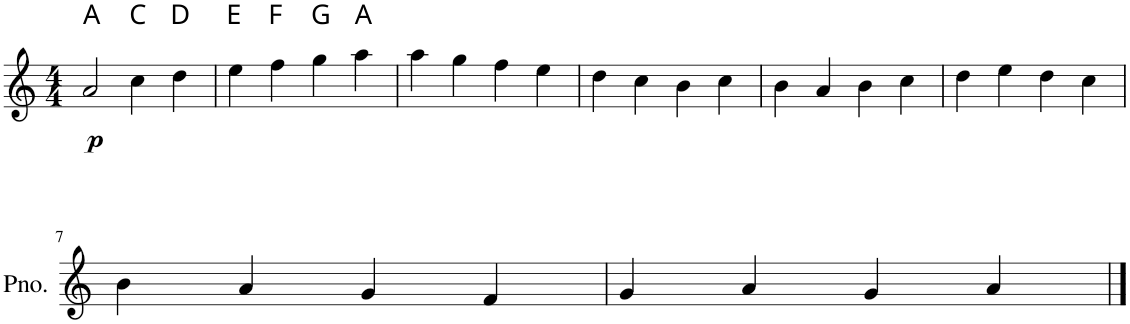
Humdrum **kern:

**kern	**dynam
*part1	*part1
*staff1	*staff1
*I"Piano	*
*I'Pno.	*
*clefG2	*
*k[]	*
*M4/4	*
=1	=1
!LO:TX:a:t=A	!
!	!LO:DY:b
2a/	p
!LO:TX:a:t=C	!
4cc\	.
!LO:TX:a:t=D	!
4dd\	.
=2	=2
!LO:TX:a:t=E	!
4ee\	.
!LO:TX:a:t=F	!
4ff\	.
!LO:TX:a:t=G	!
4gg\	.
!LO:TX:a:t=A	!
4aa\	.
=3	=3
4aa\	.
4gg\	.
4ff\	.
4ee\	.
=4	=4
4dd\	.
4cc\	.
4b\	.
4cc\	.
=5	=5
4b\	.
4a/	.
4b\	.
4cc\	.
=6	=6
4dd\	.
4ee\	.
4dd\	.
4cc\	.
!!LO:LB:g=z
=7	=7
4b\	.
4a/	.
4g/	.
4f/	.
=8	=8
4g/	.
4a/	.
4g/	.
4a/	.
==	==
*-	*-
